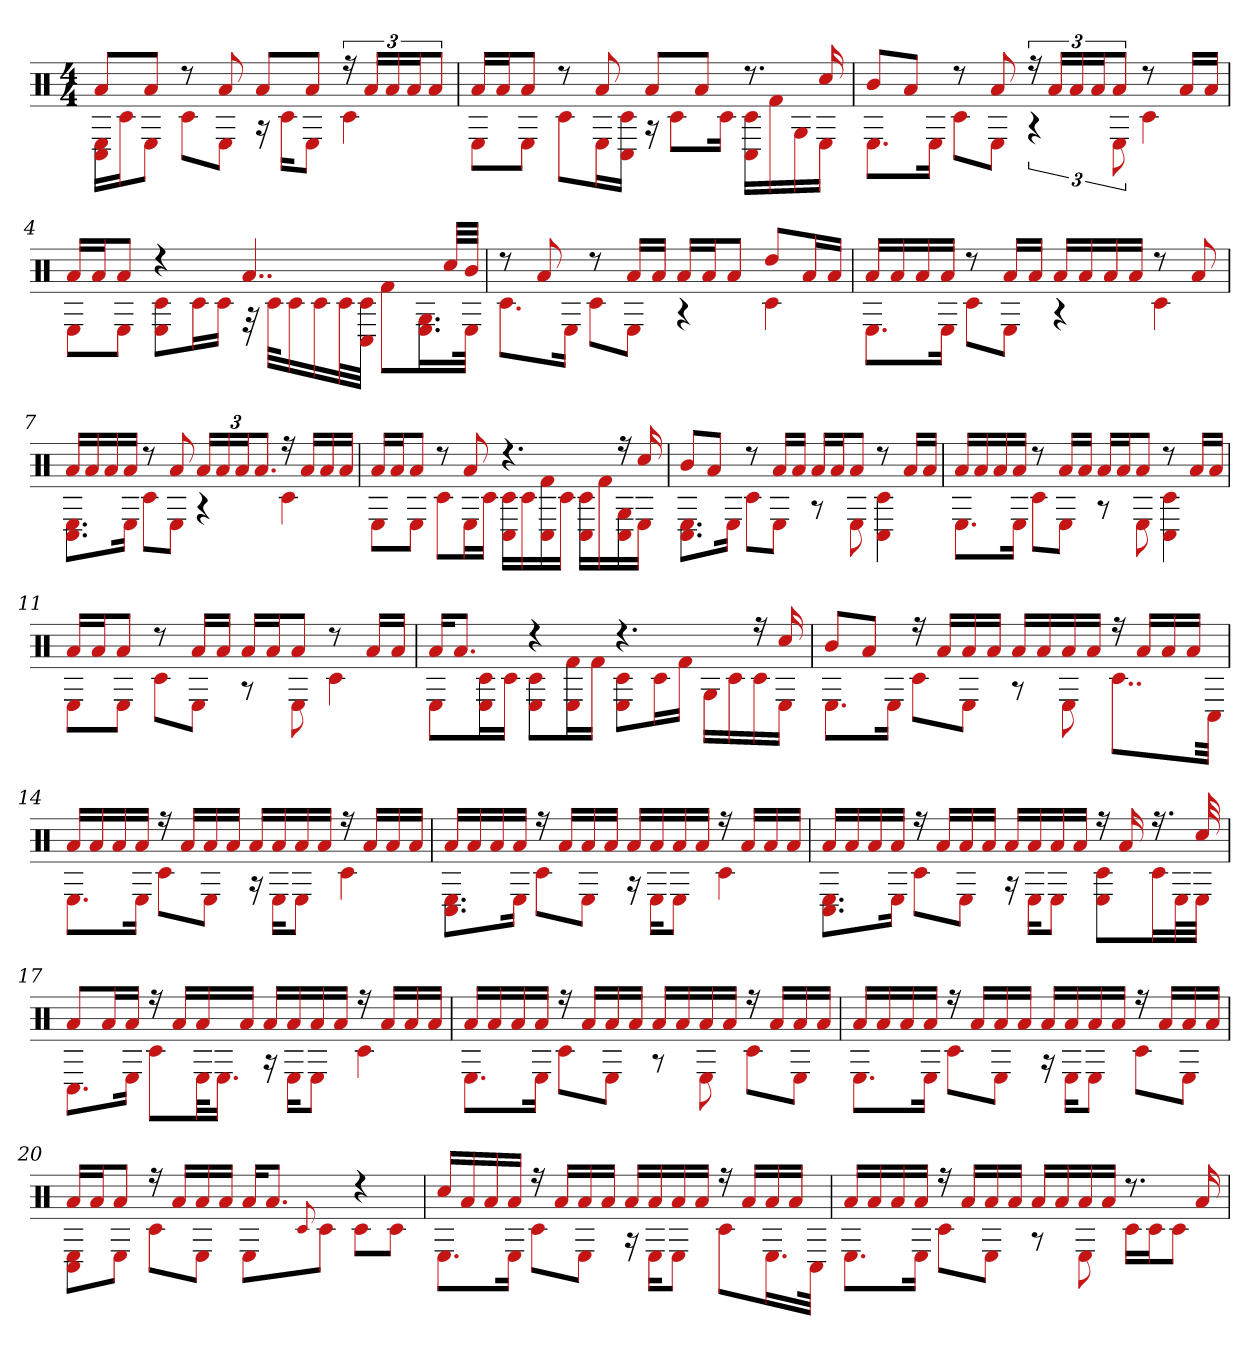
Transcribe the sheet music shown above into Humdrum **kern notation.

**kern
*part1
*staff1
*clefX
*k[]
*M4/4
=1
*^
8aL	16E 16C#LL
.	16c#J
8aJ	8EJ
8r	8c#L
8a	8EJ
8aL	16r
.	16c#KL
8aJ	8EJ
24r	4c#
24aLL	.
24a	.
24aJ	.
12aJ	.
=2	=2
16aLL	8EL
16aJ	.
8aJ	8EJ
8r	8c#L
8a	16EL
.	16c# 16C#JJ
8aL	16r
.	8c#L
8aJ	.
.	16c#Jk
8.r	16C# 16c#LL
.	16f#
.	16G
16cc#	16EJJ
=3	=3
8bL	8.EL
8aJ	.
.	16EJk
8r	8c#L
8a	8EJ
24r	6r
24aLL	.
24a	.
24aJ	.
12aJ	12E
8r	4c#
16aLL	.
16aJJ	.
=4	=4
16aLL	8EL
16aJ	.
8aJ	8EJ
4r	8c# 8EL
.	16c#L
.	16c#JJ
4..a	32r
.	32c#KLL
.	16c#
.	16c#
.	32c#L
.	32C# 32c#JJJ
.	8f#L
.	16.G 16.EL
32cc#LLL	.
32bJJJ	32EJJk
=5	=5
8r	8.c#L
8a	.
.	16EJk
8r	8c#L
16aLL	8EJ
16aJJ	.
16aLL	4r
16aJ	.
8aJ	.
8ddL	4c#
16aL	.
16aJJ	.
=6	=6
16aLL	8.EL
16a	.
16a	.
16aJJ	16EJk
8r	8c#L
16aLL	8EJ
16aJJ	.
16aLL	4r
16a	.
16a	.
16aJJ	.
8r	4c#
8a	.
=7	=7
16aLL	8.C# 8.EL
16a	.
16a	.
16aJJ	16EJk
8r	8c#L
8a	8EJ
24aLL	4r
24a	.
24aJ	.
12.aJ	.
16r	4c#
16aLL	.
16a	.
16aJJ	.
=8	=8
16aLL	8EL
16aJ	.
8aJ	8EJ
8r	8c#L
8a	16EL
.	16c#JJ
4.r	16C# 16c#LL
.	16c#
.	16C# 16f#
.	16c#JJ
.	16c# 16C#LL
.	16f#
16r	16G 16C#
16cc#	16EJJ
=9	=9
8bL	8.C# 8.EL
8aJ	.
.	16EJk
8r	8c#L
16aLL	8EJ
16aJJ	.
16aLL	8r
16aJ	.
8aJ	8E
8r	4C# 4c#
16aLL	.
16aJJ	.
=10	=10
16aLL	8.EL
16a	.
16a	.
16aJJ	16EJk
8r	8c#L
16aLL	8EJ
16aJJ	.
16aLL	8r
16aJ	.
8aJ	8E
8r	4C# 4c#
16aLL	.
16aJJ	.
=11	=11
16aLL	8EL
16aJ	.
8aJ	8EJ
8r	8c#L
16aLL	8EJ
16aJJ	.
16aLL	8r
16aJ	.
8aJ	8E
8r	4c#
16aLL	.
16aJJ	.
=12	=12
16aKL	8EL
8.aJ	.
.	16E 16c#L
.	16c#JJ
4r	8E 8c#L
.	16E 16f#L
.	16f#JJ
4.r	8E 8c#L
.	16c#L
.	16f#JJ
.	16GLL
.	16c#
16r	16c#
16cc#	16EJJ
=13	=13
8bL	8.EL
8aJ	.
.	16EJk
16r	8c#L
16aLL	.
16a	8EJ
16aJJ	.
16aLL	8r
16a	.
16a	8E
16aJJ	.
16r	8..c#L
16aLL	.
16a	.
16aJJ	.
.	32C#Jkk
=14	=14
16aLL	8.EL
16a	.
16a	.
16aJJ	16EJk
16r	8c#L
16aLL	.
16a	8EJ
16aJJ	.
16aLL	16r
16a	16EKL
16a	8EJ
16aJJ	.
16r	4c#
16aLL	.
16a	.
16aJJ	.
=15	=15
16aLL	8.C# 8.EL
16a	.
16a	.
16aJJ	16EJk
16r	8c#L
16aLL	.
16a	8EJ
16aJJ	.
16aLL	16r
16a	16EKL
16a	8EJ
16aJJ	.
16r	4c#
16aLL	.
16a	.
16aJJ	.
=16	=16
16aLL	8.C# 8.EL
16a	.
16a	.
16aJJ	16EJk
16r	8c#L
16aLL	.
16a	8EJ
16aJJ	.
16aLL	16r
16a	16EKL
16a	8EJ
16aJJ	.
16r	8c# 8EL
16a	.
16.r	16c#L
.	32EL
32cc#	32EJJJ
=17	=17
8aL	8.C#L
16aL	.
16aJJ	16EJk
16r	8c#L
16aLL	.
16a	32EkL
.	16.EJJ
16aJJ	.
16aLL	16r
16a	16EKL
16a	8EJ
16aJJ	.
16r	4c#
16aLL	.
16a	.
16aJJ	.
=18	=18
16aLL	8.EL
16a	.
16a	.
16aJJ	16EJk
16r	8c#L
16aLL	.
16a	8EJ
16aJJ	.
16aLL	8r
16a	.
16a	8E
16aJJ	.
16r	8c#L
16aLL	.
16a	8EJ
16aJJ	.
=19	=19
16aLL	8.EL
16a	.
16a	.
16aJJ	16EJk
16r	8c#L
16aLL	.
16a	8EJ
16aJJ	.
16aLL	16r
16a	16EKL
16a	8EJ
16aJJ	.
16r	8c#L
16aLL	.
16a	8EJ
16aJJ	.
=20	=20
16aLL	8C# 8EL
16aJ	.
8aJ	8EJ
16r	8c#L
16aLL	.
16a	8EJ
16aJJ	.
16aKL	8EL
8.aJ	.
.	8qqc#
.	8c#J
4r	8c#L
.	8c#J
=21	=21
16cc#LL	8.EL
16a	.
16a	.
16aJJ	16EJk
16r	8c#L
16aLL	.
16a	8EJ
16aJJ	.
16aLL	16r
16a	16EKL
16a	8EJ
16aJJ	.
16r	8c#L
16aLL	.
16a	16.EL
16aJJ	.
.	32C#JJk
=22	=22
16aLL	8.EL
16a	.
16a	.
16aJJ	16EJk
16r	8c#L
16aLL	.
16a	8EJ
16aJJ	.
16aLL	8r
16a	.
16a	8E
16aJJ	.
8.r	16c#LL
.	16c#J
.	8c#J
16a	.
*v	*v
=
*-
